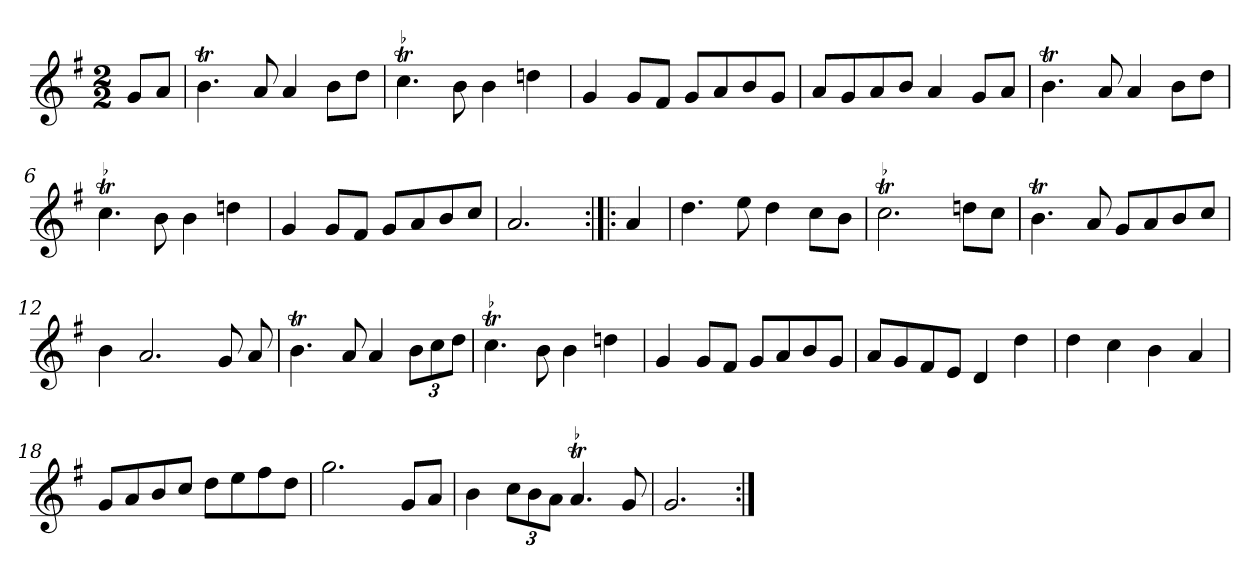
**kern
*part1
*staff1
*clefG2
*k[f#]
*G:
*M2/2
*MM148
=
8g/L
8a/J
=1
4.bt
8a
4a
8b\L
8dd\J
=2
!LO:TR:acc=-
4.cct
8b
4b
4ddn
=3
4g
8g/L
8f#/J
8g/L
8a/
8b/
8g/J
=4
8a/L
8g/
8a/
8b/J
4a
8g/L
8a/J
=5
4.bt
8a
4a
8b\L
8dd\J
=6
!LO:TR:acc=-
4.cct
8b
4b
4ddn
=7
4g
8g/L
8f#/J
8g/L
8a/
8b/
8cc/J
=8
2.a
=:|!|:
4a
=9
4.dd
8ee
4dd
8cc\L
8b\J
=10
!LO:TR:acc=-
2.cct
8ddn\L
8cc\J
=11
4.bt
8a
8g/L
8a/
8b/
8cc/J
=12
4b
2.a
8g
8a
=13
4.bt
8a
4a
12b\L
12cc\
12dd\J
=14
!LO:TR:acc=-
4.cct
8b
4b
4ddn
=15
4g
8g/L
8f#/J
8g/L
8a/
8b/
8g/J
=16
8a/L
8g/
8f#/
8e/J
4d
4dd
=17
4dd
4cc
4b
4a
=18
8g/L
8a/
8b/
8cc/J
8dd\L
8ee\
8ff#\
8dd\J
=19
2.gg
8g/L
8a/J
=20
4b
12cc\L
12b\
12a\J
!LO:TR:acc=-
4.at
8g
=21
2.g
=:|!
*-
